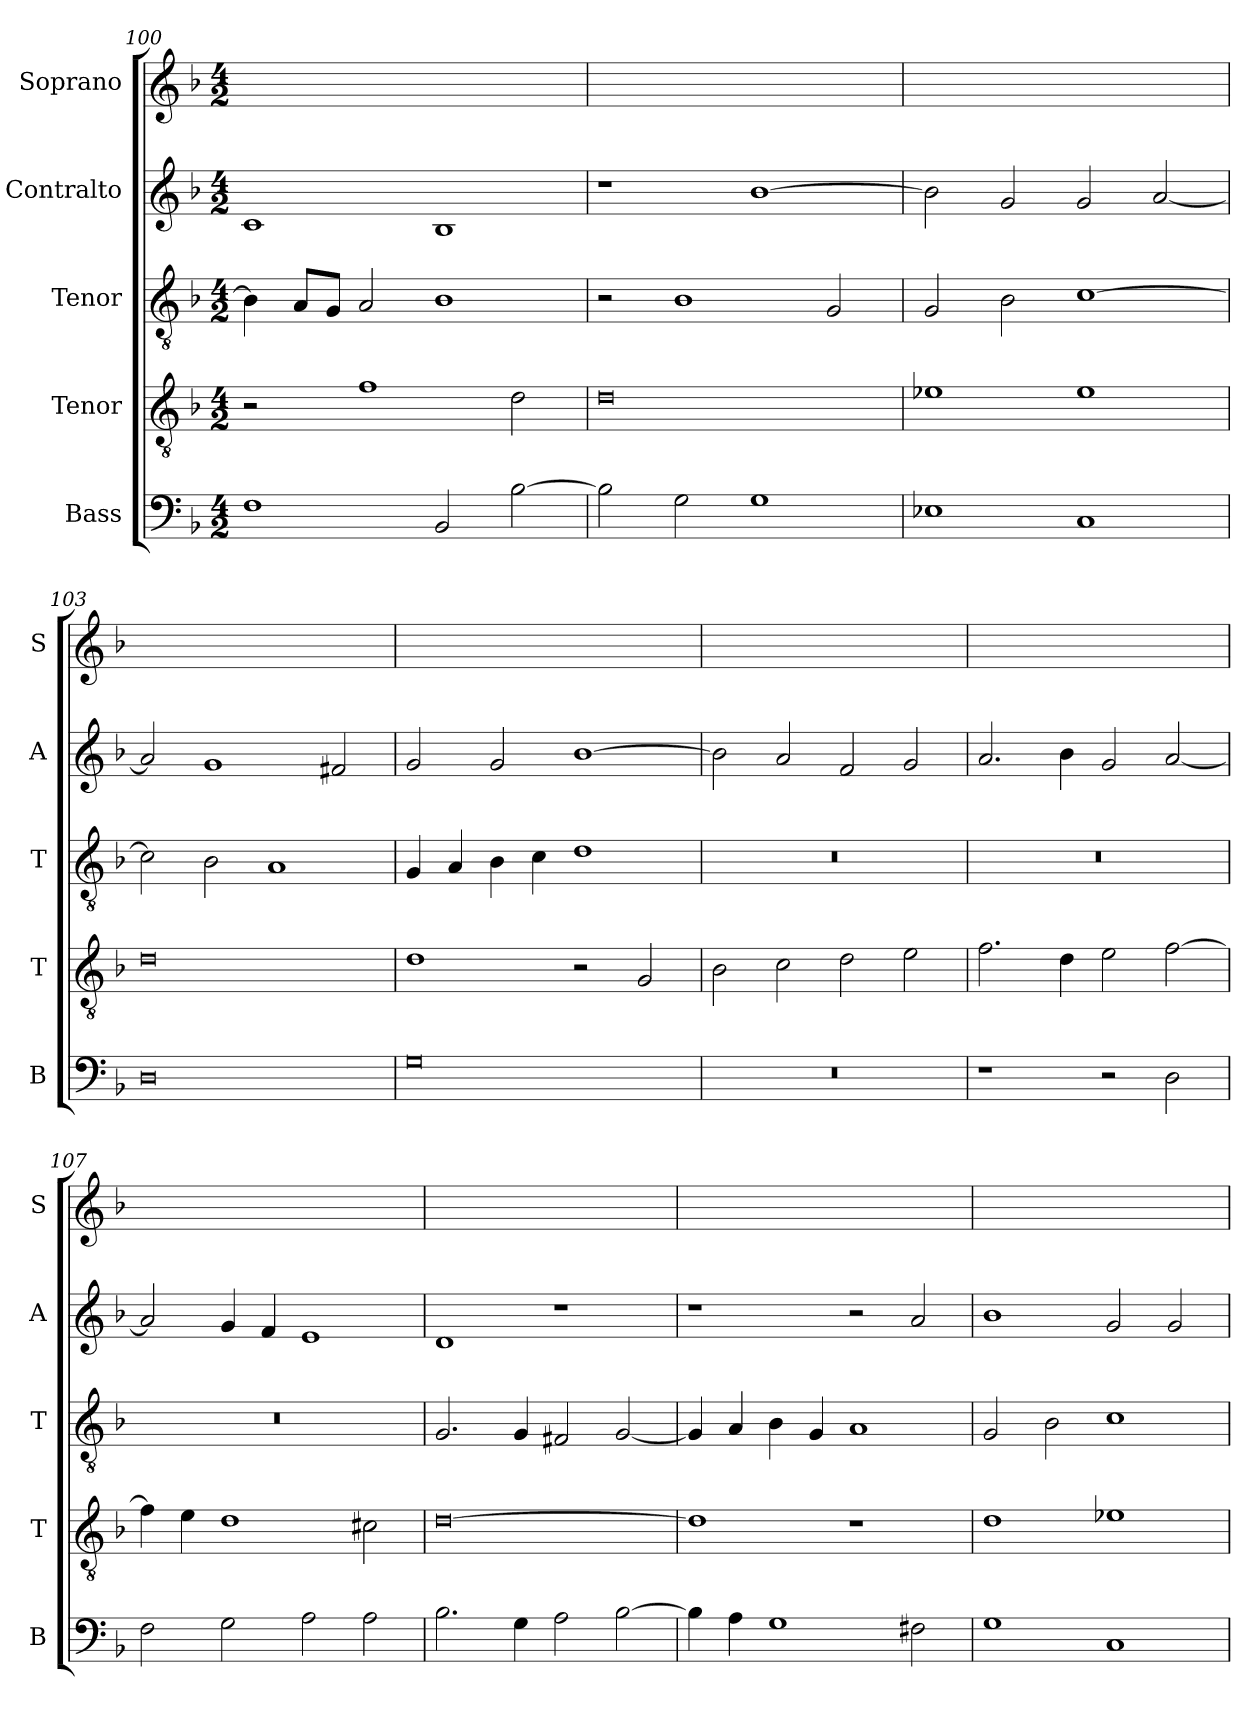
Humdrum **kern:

**kern	**kern	**kern	**kern	**kern
*part5	*part4	*part3	*part2	*part1
*staff5	*staff4	*staff3	*staff2	*staff1
*I"Bass	*I"Tenor	*I"Tenor	*I"Contralto	*I"Soprano
*I'B	*I'T	*I'T	*I'A	*I'S
*clefF4	*clefGv2	*clefGv2	*clefG2	*clefG2
*k[b-]	*k[b-]	*k[b-]	*k[b-]	*k[b-]
*G:dor	*G:dor	*G:dor	*G:dor	*G:dor
*M4/2	*M4/2	*M4/2	*M4/2	*M4/2
=100	=100	=100	=100	=100
1F	2r	4B-]	1c	0ryy
.	.	8A/L	.	.
.	.	8G/J	.	.
.	1f	2A	.	.
2BB-	.	1B-	1B-	.
[2B-	2d	.	.	.
=101	=101	=101	=101	=101
2B-]	0d	2r	1r	0ryy
2G	.	1B-	.	.
1G	.	.	[1b-	.
.	.	2G	.	.
=102	=102	=102	=102	=102
1E-X	1e-X	2G	2b-]	0ryy
.	.	2B-	2g	.
1C	1e-	[1c	2g	.
.	.	.	[2a	.
=103	=103	=103	=103	=103
0D	0d	2c]	2a]	0ryy
.	.	2B-	1g	.
.	.	1A	.	.
.	.	.	2f#X	.
=104	=104	=104	=104	=104
0G	1d	4G	2g	0ryy
.	.	4A	.	.
.	.	4B-	2g	.
.	.	4c	.	.
.	2r	1d	[1b-	.
.	2G	.	.	.
=105	=105	=105	=105	=105
0r	2B-	0r	2b-]	0ryy
.	2c	.	2a	.
.	2d	.	2f	.
.	2e	.	2g	.
=106	=106	=106	=106	=106
1r	2.f	0r	2.a	0ryy
.	4d	.	4b-	.
2r	2e	.	2g	.
2D	[2f	.	[2a	.
=107	=107	=107	=107	=107
2F	4f]	0r	2a]	0ryy
.	4e	.	.	.
2G	1d	.	4g	.
.	.	.	4f	.
2A	.	.	1e	.
2A	2c#X	.	.	.
=108	=108	=108	=108	=108
2.B-	[0d	2.G	1d	0ryy
4G	.	4G	.	.
2A	.	2F#X	1r	.
[2B-	.	[2G	.	.
=109	=109	=109	=109	=109
4B-]	1d]	4G]	1r	0ryy
4A	.	4A	.	.
1G	.	4B-	.	.
.	.	4G	.	.
.	1r	1A	2r	.
2F#X	.	.	2a	.
=110	=110	=110	=110	=110
1G	1d	2G	1b-	0ryy
.	.	2B-	.	.
1C	1e-X	1c	2g	.
.	.	.	2g	.
=	=	=	=	=
*-	*-	*-	*-	*-
